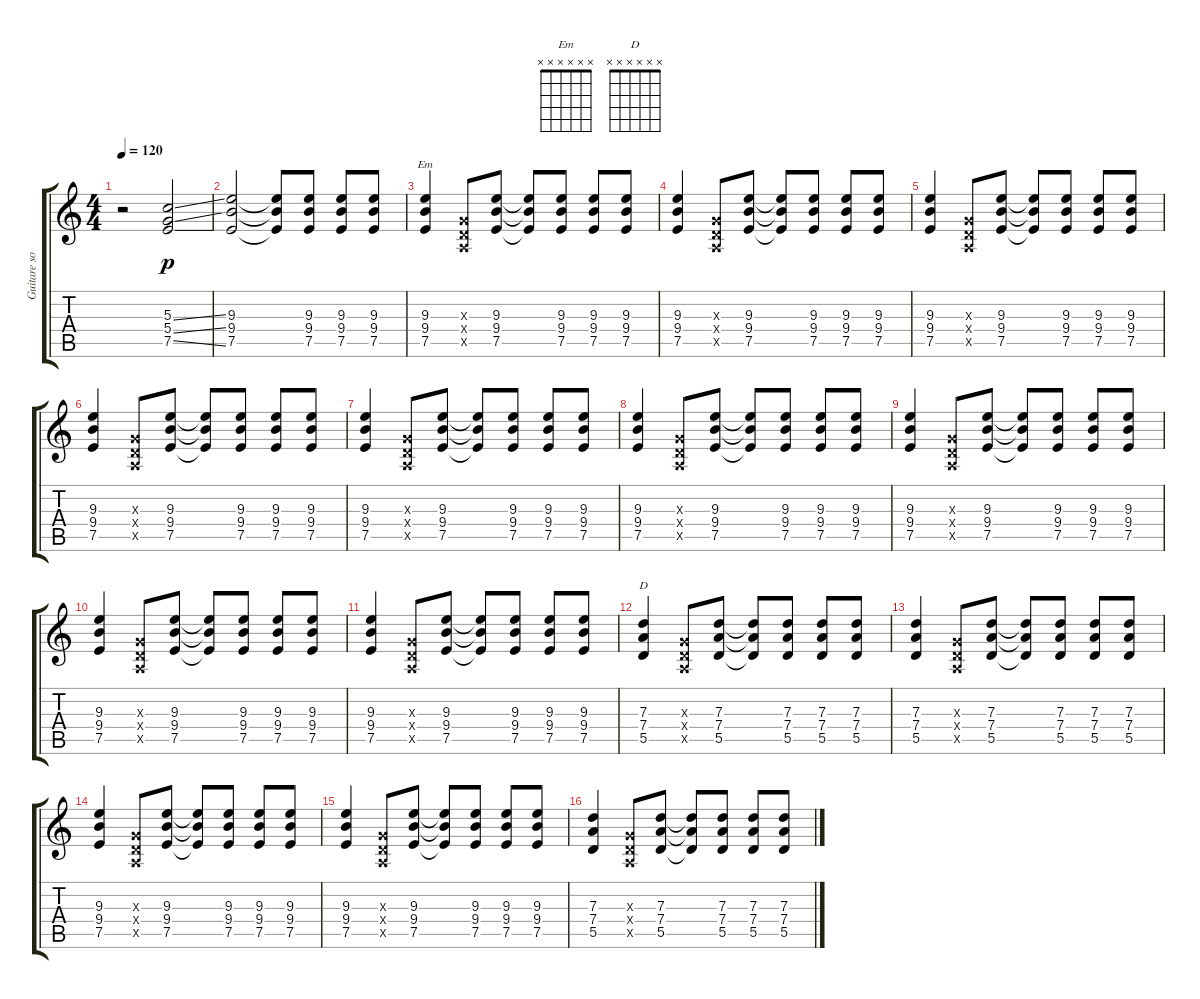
\track ("Guitare solo" "Guitare so") {instrument distortionguitar}
\staff {score tabs}
\tuning (E4 B3 G3 D3 A2 E2) {hide}
\chord ("Em" x x x x x x) {firstfret 0}
\chord ("D" x x x x x x) {firstfret 0}
\ts (4 4)
\tempo 120
\clef g2
\ks c
r.2{dy p instrument distortionguitar} (5.3{ss} 5.4{ss} 7.5{ss}).2 |
(9.3 9.4 7.5).2 (9.3{t} 9.4{t} 7.5{t}).8 (9.3 9.4 7.5).8 (9.3 9.4 7.5).8 (9.3 9.4 7.5).8 |
(9.3 9.4 7.5).4{ch "Em"} (0.3{x} 0.4{x} 0.5{x}).8 (9.3 9.4 7.5).8 (9.3{t} 9.4{t} 7.5{t}).8 (9.3 9.4 7.5).8 (9.3 9.4 7.5).8 (9.3 9.4 7.5).8 |
(9.3 9.4 7.5).4 (0.3{x} 0.4{x} 0.5{x}).8 (9.3 9.4 7.5).8 (9.3{t} 9.4{t} 7.5{t}).8 (9.3 9.4 7.5).8 (9.3 9.4 7.5).8 (9.3 9.4 7.5).8 |
(9.3 9.4 7.5).4 (0.3{x} 0.4{x} 0.5{x}).8 (9.3 9.4 7.5).8 (9.3{t} 9.4{t} 7.5{t}).8 (9.3 9.4 7.5).8 (9.3 9.4 7.5).8 (9.3 9.4 7.5).8 |
(9.3 9.4 7.5).4 (0.3{x} 0.4{x} 0.5{x}).8 (9.3 9.4 7.5).8 (9.3{t} 9.4{t} 7.5{t}).8 (9.3 9.4 7.5).8 (9.3 9.4 7.5).8 (9.3 9.4 7.5).8 |
(9.3 9.4 7.5).4 (0.3{x} 0.4{x} 0.5{x}).8 (9.3 9.4 7.5).8 (9.3{t} 9.4{t} 7.5{t}).8 (9.3 9.4 7.5).8 (9.3 9.4 7.5).8 (9.3 9.4 7.5).8 |
(9.3 9.4 7.5).4 (0.3{x} 0.4{x} 0.5{x}).8 (9.3 9.4 7.5).8 (9.3{t} 9.4{t} 7.5{t}).8 (9.3 9.4 7.5).8 (9.3 9.4 7.5).8 (9.3 9.4 7.5).8 |
(9.3 9.4 7.5).4 (0.3{x} 0.4{x} 0.5{x}).8 (9.3 9.4 7.5).8 (9.3{t} 9.4{t} 7.5{t}).8 (9.3 9.4 7.5).8 (9.3 9.4 7.5).8 (9.3 9.4 7.5).8 |
(9.3 9.4 7.5).4 (0.3{x} 0.4{x} 0.5{x}).8 (9.3 9.4 7.5).8 (9.3{t} 9.4{t} 7.5{t}).8 (9.3 9.4 7.5).8 (9.3 9.4 7.5).8 (9.3 9.4 7.5).8 |
(9.3 9.4 7.5).4 (0.3{x} 0.4{x} 0.5{x}).8 (9.3 9.4 7.5).8 (9.3{t} 9.4{t} 7.5{t}).8 (9.3 9.4 7.5).8 (9.3 9.4 7.5).8 (9.3 9.4 7.5).8 |
(7.3 7.4 5.5).4{ch "D"} (0.3{x} 0.4{x} 0.5{x}).8 (7.3 7.4 5.5).8 (7.3{t} 7.4{t} 5.5{t}).8 (7.3 7.4 5.5).8 (7.3 7.4 5.5).8 (7.3 7.4 5.5).8 |
(7.3 7.4 5.5).4 (0.3{x} 0.4{x} 0.5{x}).8 (7.3 7.4 5.5).8 (7.3{t} 7.4{t} 5.5{t}).8 (7.3 7.4 5.5).8 (7.3 7.4 5.5).8 (7.3 7.4 5.5).8 |
(9.3 9.4 7.5).4 (0.3{x} 0.4{x} 0.5{x}).8 (9.3 9.4 7.5).8 (9.3{t} 9.4{t} 7.5{t}).8 (9.3 9.4 7.5).8 (9.3 9.4 7.5).8 (9.3 9.4 7.5).8 |
(9.3 9.4 7.5).4 (0.3{x} 0.4{x} 0.5{x}).8 (9.3 9.4 7.5).8 (9.3{t} 9.4{t} 7.5{t}).8 (9.3 9.4 7.5).8 (9.3 9.4 7.5).8 (9.3 9.4 7.5).8 |
(7.3 7.4 5.5).4 (0.3{x} 0.4{x} 0.5{x}).8 (7.3 7.4 5.5).8 (7.3{t} 7.4{t} 5.5{t}).8 (7.3 7.4 5.5).8 (7.3 7.4 5.5).8 (7.3 7.4 5.5).8
